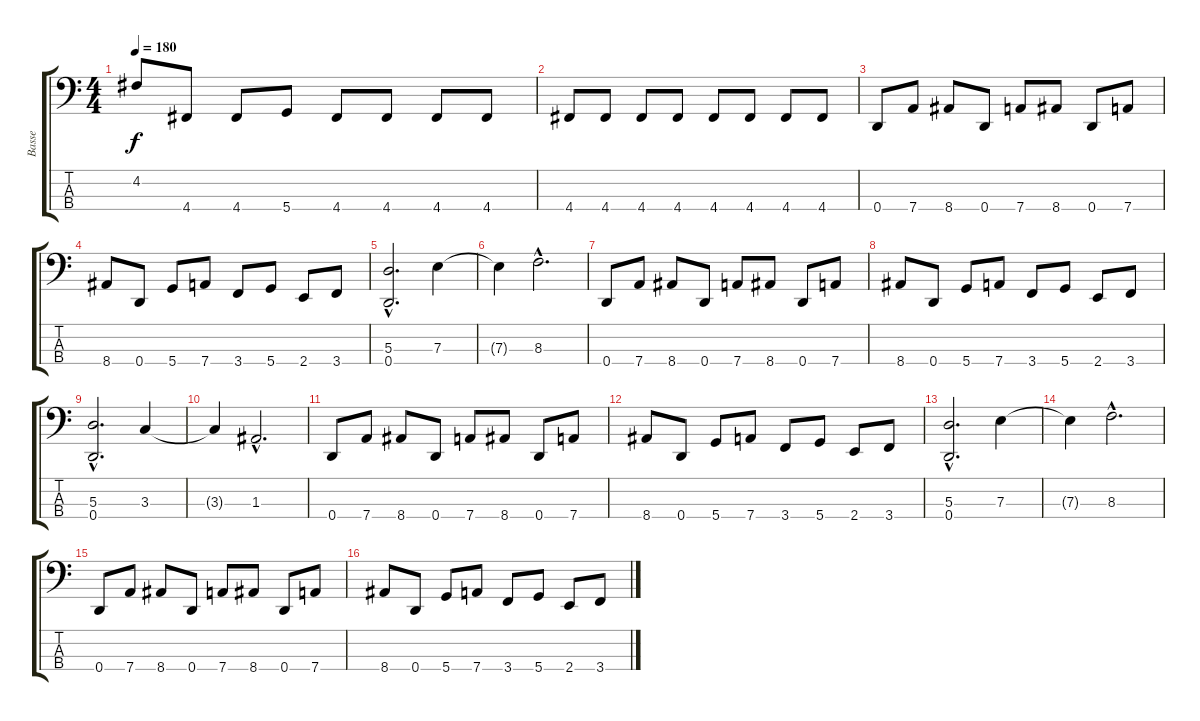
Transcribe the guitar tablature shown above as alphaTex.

\track ("Basse" "Basse") {instrument slapbass1}
\staff {score tabs}
\tuning (G2 D2 A1 D1) {hide}
\ts (4 4)
\tempo 180
\clef f4
\ks c
4.2.8{dy f} 4.4.8 4.4.8 5.4.8 4.4.8 4.4.8 4.4.8 4.4.8 |
4.4.8 4.4.8 4.4.8 4.4.8 4.4.8 4.4.8 4.4.8 4.4.8 |
0.4.8 7.4.8 8.4.8 0.4.8 7.4.8 8.4.8 0.4.8 7.4.8 |
8.4.8 0.4.8 5.4.8 7.4.8 3.4.8 5.4.8 2.4.8 3.4.8 |
(5.3{hac} 0.4{hac}).2{d} 7.3.4 |
7.3{t}.4 8.3{hac}.2{d} |
0.4.8 7.4.8 8.4.8 0.4.8 7.4.8 8.4.8 0.4.8 7.4.8 |
8.4.8 0.4.8 5.4.8 7.4.8 3.4.8 5.4.8 2.4.8 3.4.8 |
(5.3{hac} 0.4{hac}).2{d} 3.3.4 |
3.3{t}.4 1.3{hac}.2{d} |
0.4.8 7.4.8 8.4.8 0.4.8 7.4.8 8.4.8 0.4.8 7.4.8 |
8.4.8 0.4.8 5.4.8 7.4.8 3.4.8 5.4.8 2.4.8 3.4.8 |
(5.3{hac} 0.4{hac}).2{d} 7.3.4 |
7.3{t}.4 8.3{hac}.2{d} |
0.4.8 7.4.8 8.4.8 0.4.8 7.4.8 8.4.8 0.4.8 7.4.8 |
8.4.8 0.4.8 5.4.8 7.4.8 3.4.8 5.4.8 2.4.8 3.4.8
